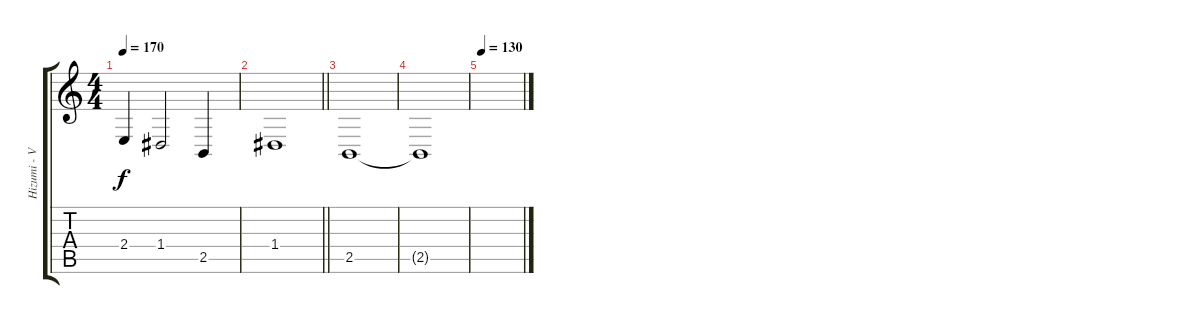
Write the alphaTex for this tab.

\track ("Hizumi - Vocals" "Hizumi - V") {instrument lead6voice}
\staff {score tabs}
\tuning (E4 B3 G3 D3 A2 E2) {hide}
\ts (4 4)
\tempo 170
\clef g2
\ks c
2.4{t}.4{dy f} 1.4.2 2.5.4 |
\barLineRight lightlight
1.4.1 |
\section ("" "")
2.5.1 |
2.5{t}.1 |
\tempo 130
